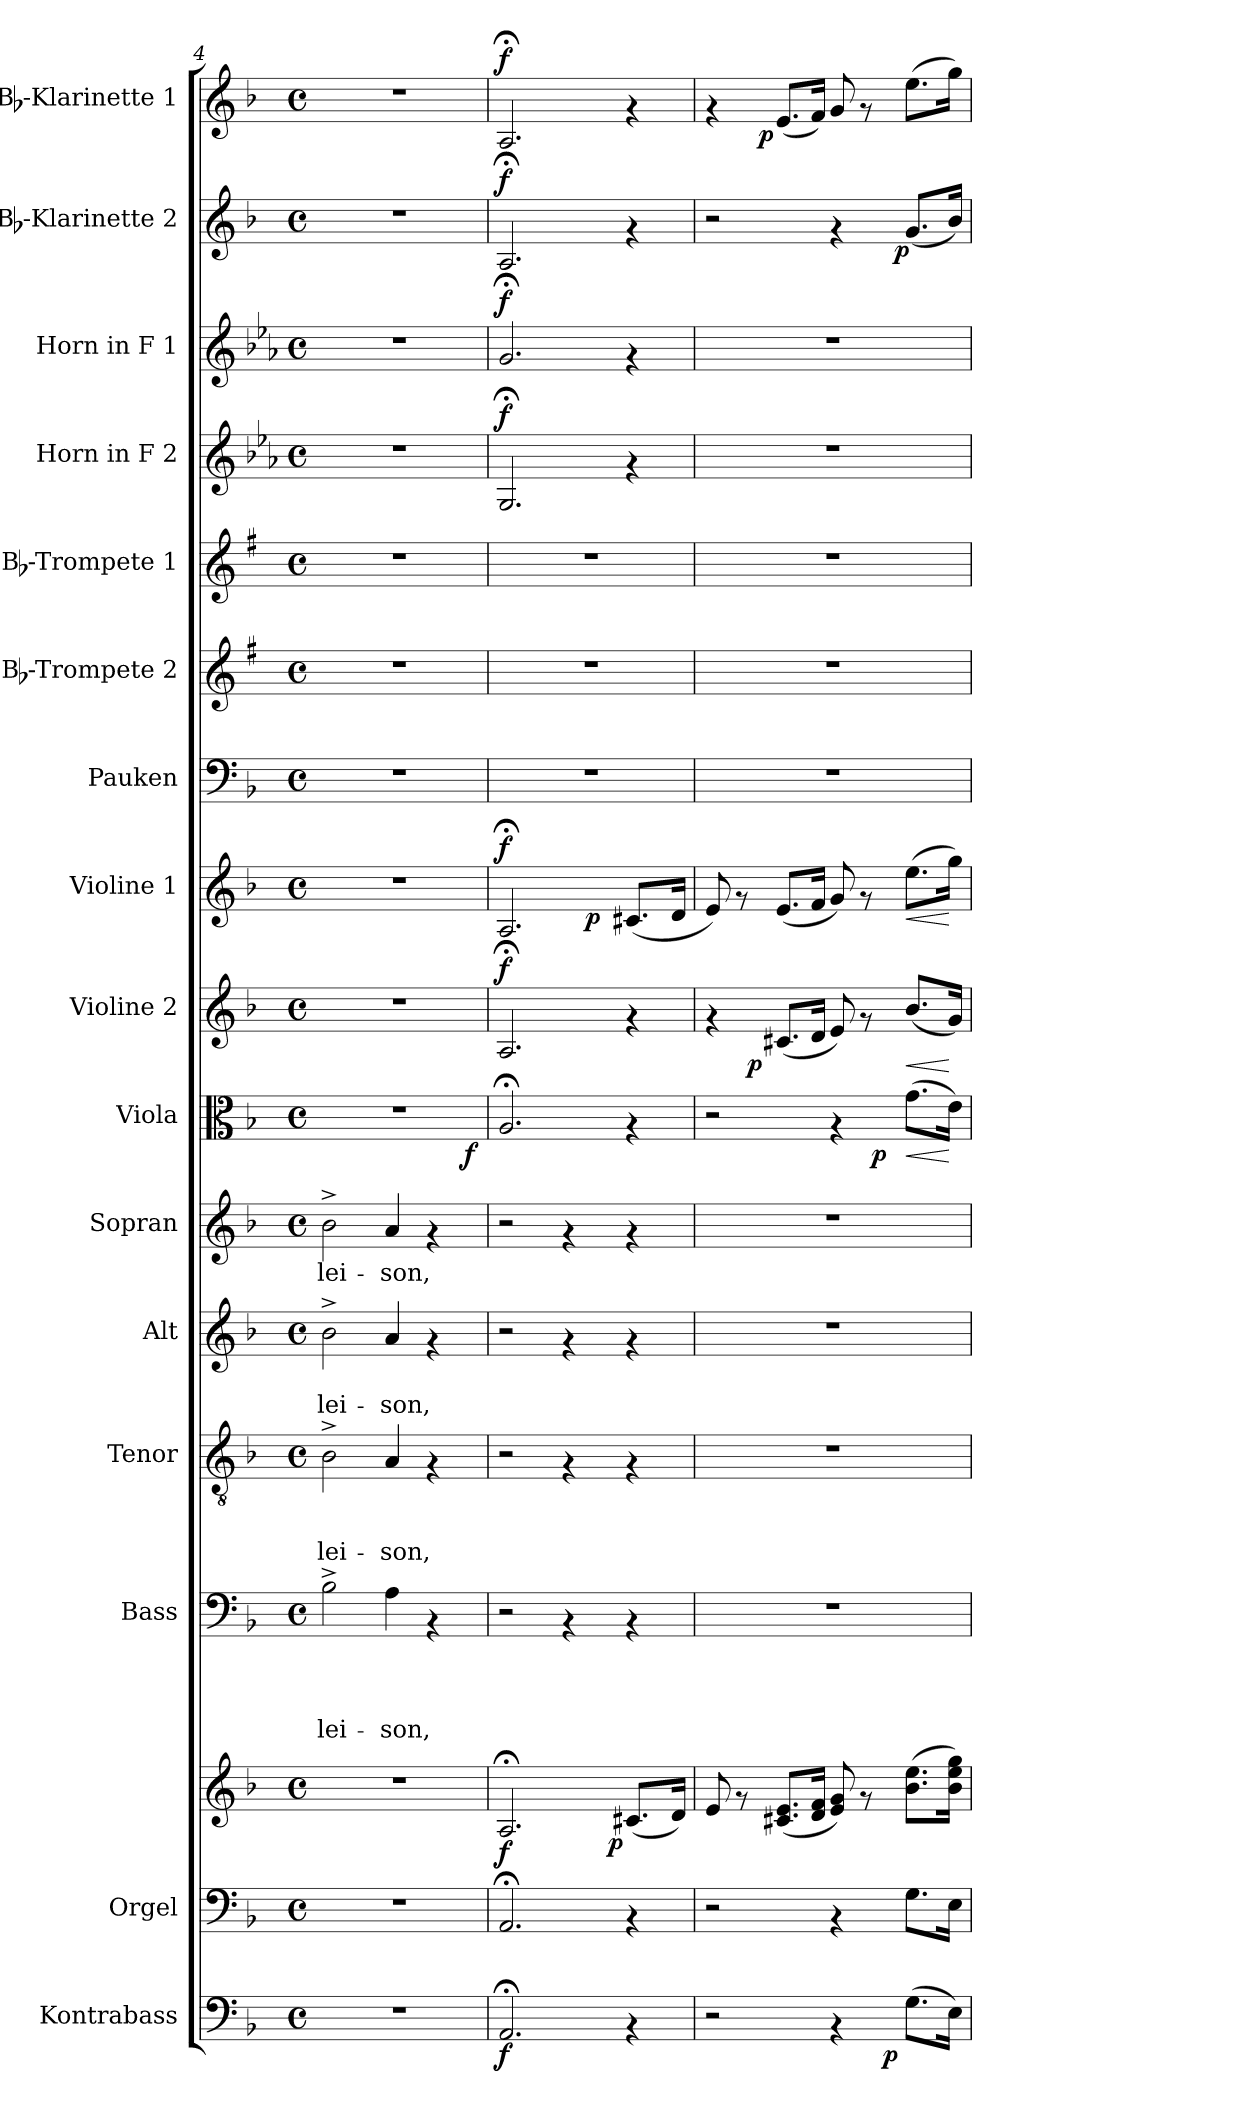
**kern	**dynam	**kern	**kern	**dynam	**kern	**text	**text	**text	**text	**kern	**text	**text	**text	**kern	**text	**text	**kern	**text	**kern	**dynam	**kern	**dynam	**kern	**dynam	**kern	**kern	**kern	**kern	**dynam	**kern	**dynam	**kern	**dynam	**kern	**dynam
*part16	*part16	*part15	*part15	*part15	*part14	*part14	*part14	*part14	*part14	*part13	*part13	*part13	*part13	*part12	*part12	*part12	*part11	*part11	*part10	*part10	*part9	*part9	*part8	*part8	*part7	*part6	*part5	*part4	*part4	*part3	*part3	*part2	*part2	*part1	*part1
*staff17	*staff17	*staff16	*staff15	*staff15/16	*staff14	*staff14	*staff14	*staff14	*staff14	*staff13	*staff13	*staff13	*staff13	*staff12	*staff12	*staff12	*staff11	*staff11	*staff10	*staff10	*staff9	*staff9	*staff8	*staff8	*staff7	*staff6	*staff5	*staff4	*staff4	*staff3	*staff3	*staff2	*staff2	*staff1	*staff1
*I"Kontrabass	*	*I"Orgel	*	*	*I"Bass	*	*	*	*	*I"Tenor	*	*	*	*I"Alt	*	*	*I"Sopran	*	*I"Viola	*	*I"Violine 2	*	*I"Violine 1	*	*I"Pauken	*I"Bb-Trompete 2	*I"Bb-Trompete 1	*I"Horn in F 2	*	*I"Horn in F 1	*	*I"Bb-Klarinette 2	*	*I"Bb-Klarinette 1	*
*I'Kb.	*	*	*	*	*I'B.	*	*	*	*	*I'T.	*	*	*	*I'A.	*	*	*I'S.	*	*I'Vla.	*	*I'Vl. 2	*	*I'Vl. 1	*	*I'Pk.	*I'B Trp. 2	*I'B Trp. 1	*	*	*	*	*I'B Kl. 2	*	*I'B Kl. 1	*
*clefF4	*	*clefF4	*clefG2	*	*clefF4	*	*	*	*	*clefGv2	*	*	*	*clefG2	*	*	*clefG2	*	*clefC3	*	*clefG2	*	*clefG2	*	*clefF4	*clefG2	*clefG2	*clefG2	*	*clefG2	*	*clefG2	*	*clefG2	*
*	*	*	*	*	*	*	*	*	*	*	*	*	*	*	*	*	*	*	*	*	*	*	*	*	*	*ITrd1c2	*ITrd1c2	*ITrd4c7	*	*ITrd4c7	*	*	*	*	*
*k[b-]	*	*k[b-]	*k[b-]	*	*k[b-]	*	*	*	*	*k[b-]	*	*	*	*k[b-]	*	*	*k[b-]	*	*k[b-]	*	*k[b-]	*	*k[b-]	*	*k[b-]	*k[b-]	*k[b-]	*k[b-e-a-d-]	*	*k[b-e-a-d-]	*	*k[b-]	*	*k[b-]	*
*F:	*	*F:	*F:	*	*F:	*	*	*	*	*F:	*	*	*	*F:	*	*	*F:	*	*F:	*	*F:	*	*F:	*	*F:	*F:	*F:	*A-:	*	*A-:	*	*F:	*	*F:	*
*M4/4	*	*M4/4	*M4/4	*	*M4/4	*	*	*	*	*M4/4	*	*	*	*M4/4	*	*	*M4/4	*	*M4/4	*	*M4/4	*	*M4/4	*	*M4/4	*M4/4	*M4/4	*M4/4	*	*M4/4	*	*M4/4	*	*M4/4	*
*met(c)	*	*met(c)	*met(c)	*	*met(c)	*	*	*	*	*met(c)	*	*	*	*met(c)	*	*	*met(c)	*	*met(c)	*	*met(c)	*	*met(c)	*	*met(c)	*met(c)	*met(c)	*met(c)	*	*met(c)	*	*met(c)	*	*met(c)	*
=4	=4	=4	=4	=4	=4	=4	=4	=4	=4	=4	=4	=4	=4	=4	=4	=4	=4	=4	=4	=4	=4	=4	=4	=4	=4	=4	=4	=4	=4	=4	=4	=4	=4	=4	=4
!	!	!	!	!	!	!	!	!	!LO:LY:b	!	!	!	!LO:LY:b	!	!	!LO:LY:b	!	!LO:LY:b	!	!	!	!	!	!	!	!	!	!	!	!	!	!	!	!	!
*	*	*	*	*	*	*	*	*	*	*	*	*	*	*	*	*	*	*	*^	*	*	*	*	*	*	*	*	*	*	*	*	*	*	*	*
1r	.	1r	1r	.	2B-^>\	.	.	.	-lei-	2B-^>\	.	.	-lei-	2b-^>\	.	-lei-	2b-^>\	-lei-	1r	2ryy	.	1r	.	1r	.	1r	1r	1r	1r	.	1r	.	1r	.	1r	.
!	!	!	!	!	!	!	!	!	!LO:LY:b	!	!	!	!LO:LY:b	!	!	!LO:LY:b	!	!LO:LY:b	!	!	!	!	!	!	!	!	!	!	!	!	!	!	!	!	!	!
.	.	.	.	.	4A\	.	.	.	-son,	4A/	.	.	-son,	4a/	.	-son,	4a/	-son,	.	4ryy	.	.	.	.	.	.	.	.	.	.	.	.	.	.	.	.
.	.	.	.	.	4rAA	.	.	.	.	4rF	.	.	.	4rf	.	.	4rf	.	.	8ryy	.	.	.	.	.	.	.	.	.	.	.	.	.	.	.	.
.	.	.	.	.	.	.	.	.	.	.	.	.	.	.	.	.	.	.	.	32ryy	.	.	.	.	.	.	.	.	.	.	.	.	.	.	.	.
!	!	!	!	!	!	!	!	!	!	!	!	!	!	!	!	!	!	!	!	!	!LO:DY:b	!	!	!	!	!	!	!	!	!	!	!	!	!	!	!
.	.	.	.	.	.	.	.	.	.	.	.	.	.	.	.	.	.	.	.	16.ryy	f	.	.	.	.	.	.	.	.	.	.	.	.	.	.	.
=5	=5	=5	=5	=5	=5	=5	=5	=5	=5	=5	=5	=5	=5	=5	=5	=5	=5	=5	=5	=5	=5	=5	=5	=5	=5	=5	=5	=5	=5	=5	=5	=5	=5	=5	=5	=5
!	!LO:DY:b	!	!	!LO:DY:b	!	!	!	!	!	!	!	!	!	!	!	!	!	!	!	!	!	!	!LO:DY:a	!	!LO:DY:a	!	!	!	!	!LO:DY:a	!	!LO:DY:a	!	!LO:DY:a	!	!LO:DY:a
*	*	*	*^	*	*	*	*	*	*	*	*	*	*	*	*	*	*	*	*v	*v	*	*	*	*^	*	*	*	*	*	*	*	*	*	*	*	*
2.AA;/	f	2.AA;/	2.A;/	2ryy	f	2r	.	.	.	.	2r	.	.	.	2r	.	.	2r	.	2.A;/	.	2.A;/	f	2.A;/	2ryy	f	1r	1r	1r	2.C;/	f	2.c;/	f	2.A;/	f	2.A;/	f
.	.	.	.	8.ryy	.	4rAA	.	.	.	.	4rF	.	.	.	4rf	.	.	4rf	.	.	.	.	.	.	16.ryy	.	.	.	.	.	.	.	.	.	.	.	.
!	!	!	!	!	!	!	!	!	!	!	!	!	!	!	!	!	!	!	!	!	!	!	!	!	!	!LO:DY:b	!	!	!	!	!	!	!	!	!	!	!
.	.	.	.	.	.	.	.	.	.	.	.	.	.	.	.	.	.	.	.	.	.	.	.	.	4ryy	p	.	.	.	.	.	.	.	.	.	.	.
!	!	!	!	!	!LO:DY:b	!	!	!	!	!	!	!	!	!	!	!	!	!	!	!	!	!	!	!	!	!	!	!	!	!	!	!	!	!	!	!	!
.	.	.	.	4ryy	p	.	.	.	.	.	.	.	.	.	.	.	.	.	.	.	.	.	.	.	.	.	.	.	.	.	.	.	.	.	.	.	.
4rAA	.	4rAA	(<8.c#X/L	.	.	4rAA	.	.	.	.	4rF	.	.	.	4rf	.	.	4rf	.	4rG	.	4rf	.	(<8.c#X/L	.	.	.	.	.	4rf	.	4rf	.	4rf	.	4rf	.
.	.	.	.	.	.	.	.	.	.	.	.	.	.	.	.	.	.	.	.	.	.	.	.	.	8ryy	.	.	.	.	.	.	.	.	.	.	.	.
.	.	.	16d/Jk)	16ryy	.	.	.	.	.	.	.	.	.	.	.	.	.	.	.	.	.	.	.	16d/Jk	.	.	.	.	.	.	.	.	.	.	.	.	.
.	.	.	.	.	.	.	.	.	.	.	.	.	.	.	.	.	.	.	.	.	.	.	.	.	32ryy	.	.	.	.	.	.	.	.	.	.	.	.
*	*	*	*v	*v	*	*	*	*	*	*	*	*	*	*	*	*	*	*	*	*	*	*	*	*v	*v	*	*	*	*	*	*	*	*	*	*	*	*
=6	=6	=6	=6	=6	=6	=6	=6	=6	=6	=6	=6	=6	=6	=6	=6	=6	=6	=6	=6	=6	=6	=6	=6	=6	=6	=6	=6	=6	=6	=6	=6	=6	=6	=6	=6
*^	*	*	*	*	*	*	*	*	*	*	*	*	*	*	*	*	*	*	*^	*	*^	*	*	*	*	*	*	*	*	*	*	*^	*	*^	*
2r	2ryy	.	2r	8e/	.	1r	.	.	.	.	1r	.	.	.	1r	.	.	1r	.	2r	2ryy	.	4rf	8ryy	.	8e/)	.	1r	1r	1r	1r	.	1r	.	2r	2ryy	.	4rf	8.ryy	.
.	.	.	.	8rf	.	.	.	.	.	.	.	.	.	.	.	.	.	.	.	.	.	.	.	32ryy	.	8rf	.	.	.	.	.	.	.	.	.	.	.	.	.	.
!	!	!	!	!	!	!	!	!	!	!	!	!	!	!	!	!	!	!	!	!	!	!	!	!	!LO:DY:b	!	!	!	!	!	!	!	!	!	!	!	!	!	!	!
.	.	.	.	.	.	.	.	.	.	.	.	.	.	.	.	.	.	.	.	.	.	.	.	2ryy	p	.	.	.	.	.	.	.	.	.	.	.	.	.	.	.
!	!	!	!	!	!	!	!	!	!	!	!	!	!	!	!	!	!	!	!	!	!	!	!	!	!	!	!	!	!	!	!	!	!	!	!	!	!	!	!	!LO:DY:b
.	.	.	.	.	.	.	.	.	.	.	.	.	.	.	.	.	.	.	.	.	.	.	.	.	.	.	.	.	.	.	.	.	.	.	.	.	.	.	2ryy	p
.	.	.	.	(<8.c#X/ 8.e/L	.	.	.	.	.	.	.	.	.	.	.	.	.	.	.	.	.	.	(<8.c#X/L	.	.	(<8.e/L	.	.	.	.	.	.	.	.	.	.	.	(<8.e/L	.	.
.	.	.	.	16d/ 16f/Jk	.	.	.	.	.	.	.	.	.	.	.	.	.	.	.	.	.	.	16d/Jk	.	.	16f/Jk	.	.	.	.	.	.	.	.	.	.	.	16f/Jk)	.	.
4rAA	8.ryy	.	4rAA	8e/ 8g/)	.	.	.	.	.	.	.	.	.	.	.	.	.	.	.	4rG	8ryy	.	8e/)	.	.	8g/)	.	.	.	.	.	.	.	.	4rf	8..ryy	.	8g/	.	.
.	.	.	.	8rf	.	.	.	.	.	.	.	.	.	.	.	.	.	.	.	.	32ryy	.	8rf	.	.	8rf	.	.	.	.	.	.	.	.	.	.	.	8rf	.	.
!	!	!	!	!	!	!	!	!	!	!	!	!	!	!	!	!	!	!	!	!	!	!LO:DY:b	!	!	!	!	!	!	!	!	!	!	!	!	!	!	!	!	!	!
.	.	.	.	.	.	.	.	.	.	.	.	.	.	.	.	.	.	.	.	.	4ryy	p	.	4ryy	.	.	.	.	.	.	.	.	.	.	.	.	.	.	.	.
!	!	!LO:DY:b	!	!	!	!	!	!	!	!	!	!	!	!	!	!	!	!	!	!	!	!	!	!	!	!	!	!	!	!	!	!	!	!	!	!	!	!	!	!
.	4ryy	p	.	.	.	.	.	.	.	.	.	.	.	.	.	.	.	.	.	.	.	.	.	.	.	.	.	.	.	.	.	.	.	.	.	.	.	.	4ryy	.
!	!	!	!	!	!	!	!	!	!	!	!	!	!	!	!	!	!	!	!	!	!	!	!	!	!	!	!	!	!	!	!	!	!	!	!	!	!LO:DY:b	!	!	!
.	.	.	.	.	.	.	.	.	.	.	.	.	.	.	.	.	.	.	.	.	.	.	.	.	.	.	.	.	.	.	.	.	.	.	.	4ryy	p	.	.	.
!	!	!	!	!	!	!	!	!	!	!	!	!	!	!	!	!	!	!	!	!	!	!LO:HP:b	!	!	!LO:HP:b	!	!LO:HP:b	!	!	!	!	!	!	!	!	!	!	!	!	!
(>8.G\L	.	.	8.G\L	(>8.b-\ 8.ee\L	.	.	.	.	.	.	.	.	.	.	.	.	.	.	.	(>8.g\L	.	<	(<8.b-/L	.	<	(>8.ee\L	<	.	.	.	.	.	.	.	(<8.g/L	.	.	(>8.ee\L	.	.
.	.	.	.	.	.	.	.	.	.	.	.	.	.	.	.	.	.	.	.	.	16.ryy	.	.	16.ryy	.	.	.	.	.	.	.	.	.	.	.	.	.	.	.	.
16E\Jk)	16ryy	.	16E\Jk	16b-\ 16ee\ 16gg\Jk)	.	.	.	.	.	.	.	.	.	.	.	.	.	.	.	16e\Jk)	.	[	16g/Jk)	.	[	16gg\Jk)	[	.	.	.	.	.	.	.	16b-/Jk)	.	.	16gg\Jk)	16ryy	.
.	.	.	.	.	.	.	.	.	.	.	.	.	.	.	.	.	.	.	.	.	.	.	.	.	.	.	.	.	.	.	.	.	.	.	.	32ryy	.	.	.	.
*	*	*	*	*	*	*	*	*	*	*	*	*	*	*	*	*	*	*	*	*v	*v	*	*	*	*	*	*	*	*	*	*	*	*	*	*v	*v	*	*v	*v	*
*v	*v	*	*	*	*	*	*	*	*	*	*	*	*	*	*	*	*	*	*	*	*	*v	*v	*	*	*	*	*	*	*	*	*	*	*	*	*	*
=	=	=	=	=	=	=	=	=	=	=	=	=	=	=	=	=	=	=	=	=	=	=	=	=	=	=	=	=	=	=	=	=	=	=	=
*-	*-	*-	*-	*-	*-	*-	*-	*-	*-	*-	*-	*-	*-	*-	*-	*-	*-	*-	*-	*-	*-	*-	*-	*-	*-	*-	*-	*-	*-	*-	*-	*-	*-	*-	*-
